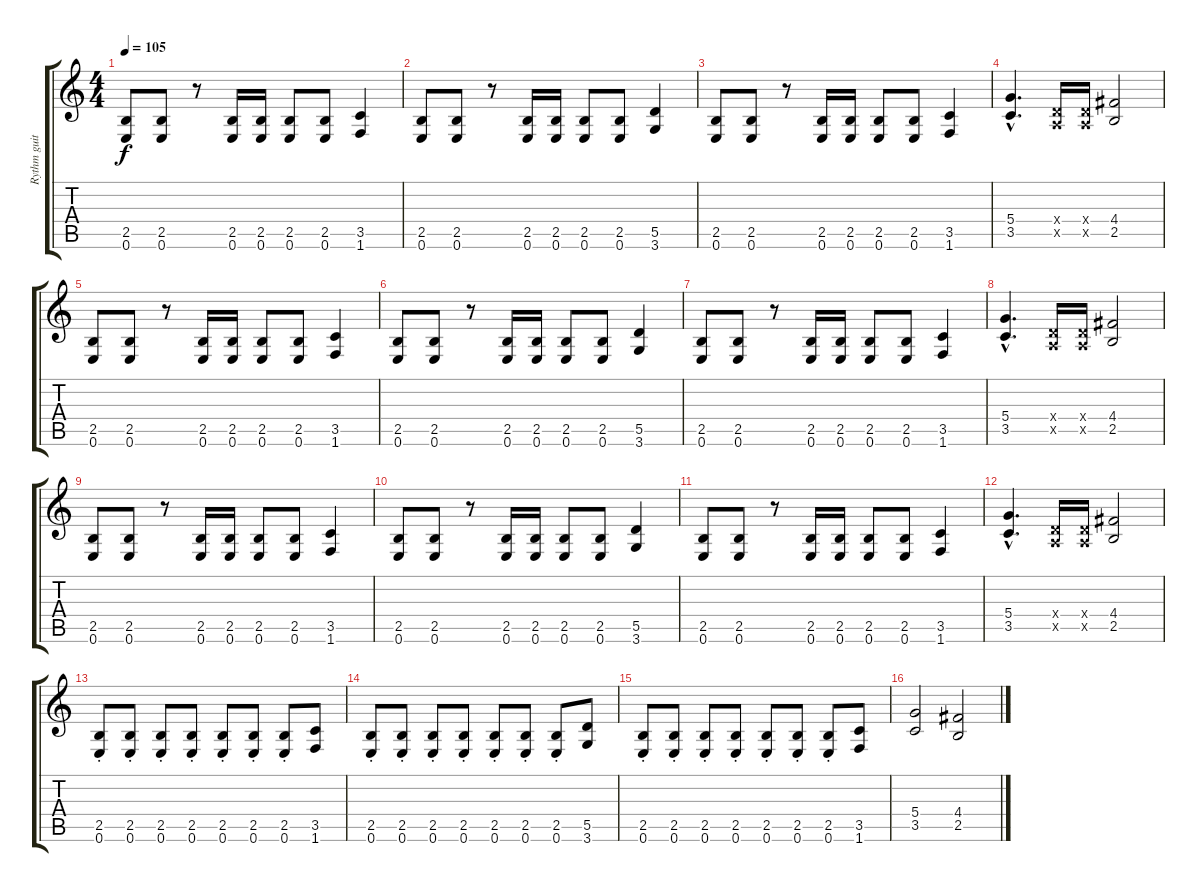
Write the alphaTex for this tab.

\track ("Rythm guitar" "Rythm guit") {instrument distortionguitar}
\staff {score tabs}
\tuning (E4 B3 G3 D3 A2 E2) {hide}
\ts (4 4)
\tempo 105
\clef g2
\ks c
(2.5 0.6).8{dy f} (2.5 0.6).8 r.8 (2.5 0.6).16 (2.5 0.6).16 (2.5 0.6).8 (2.5 0.6).8 (3.5 1.6).4 |
(2.5 0.6).8 (2.5 0.6).8 r.8 (2.5 0.6).16 (2.5 0.6).16 (2.5 0.6).8 (2.5 0.6).8 (5.5 3.6).4 |
(2.5 0.6).8 (2.5 0.6).8 r.8 (2.5 0.6).16 (2.5 0.6).16 (2.5 0.6).8 (2.5 0.6).8 (3.5 1.6).4 |
(5.4{hac} 3.5{hac}).4{d} (0.4{x} 0.5{x}).16 (0.4{x} 0.5{x}).16 (4.4 2.5).2 |
(2.5 0.6).8 (2.5 0.6).8 r.8 (2.5 0.6).16 (2.5 0.6).16 (2.5 0.6).8 (2.5 0.6).8 (3.5 1.6).4 |
(2.5 0.6).8 (2.5 0.6).8 r.8 (2.5 0.6).16 (2.5 0.6).16 (2.5 0.6).8 (2.5 0.6).8 (5.5 3.6).4 |
(2.5 0.6).8 (2.5 0.6).8 r.8 (2.5 0.6).16 (2.5 0.6).16 (2.5 0.6).8 (2.5 0.6).8 (3.5 1.6).4 |
(5.4{hac} 3.5{hac}).4{d} (0.4{x} 0.5{x}).16 (0.4{x} 0.5{x}).16 (4.4 2.5).2 |
(2.5 0.6).8 (2.5 0.6).8 r.8 (2.5 0.6).16 (2.5 0.6).16 (2.5 0.6).8 (2.5 0.6).8 (3.5 1.6).4 |
(2.5 0.6).8 (2.5 0.6).8 r.8 (2.5 0.6).16 (2.5 0.6).16 (2.5 0.6).8 (2.5 0.6).8 (5.5 3.6).4 |
(2.5 0.6).8 (2.5 0.6).8 r.8 (2.5 0.6).16 (2.5 0.6).16 (2.5 0.6).8 (2.5 0.6).8 (3.5 1.6).4 |
(5.4{hac} 3.5{hac}).4{d} (0.4{x} 0.5{x}).16 (0.4{x} 0.5{x}).16 (4.4 2.5).2 |
(2.5{st} 0.6).8 (2.5{st} 0.6).8 (2.5{st} 0.6).8 (2.5{st} 0.6).8 (2.5{st} 0.6).8 (2.5{st} 0.6).8 (2.5{st} 0.6).8 (3.5 1.6).8 |
(2.5{st} 0.6).8 (2.5{st} 0.6).8 (2.5{st} 0.6).8 (2.5{st} 0.6).8 (2.5{st} 0.6).8 (2.5{st} 0.6).8 (2.5{st} 0.6).8 (5.5 3.6).8 |
(2.5{st} 0.6).8 (2.5{st} 0.6).8 (2.5{st} 0.6).8 (2.5{st} 0.6).8 (2.5{st} 0.6).8 (2.5{st} 0.6).8 (2.5{st} 0.6).8 (3.5 1.6).8 |
(5.4 3.5).2 (4.4 2.5).2
